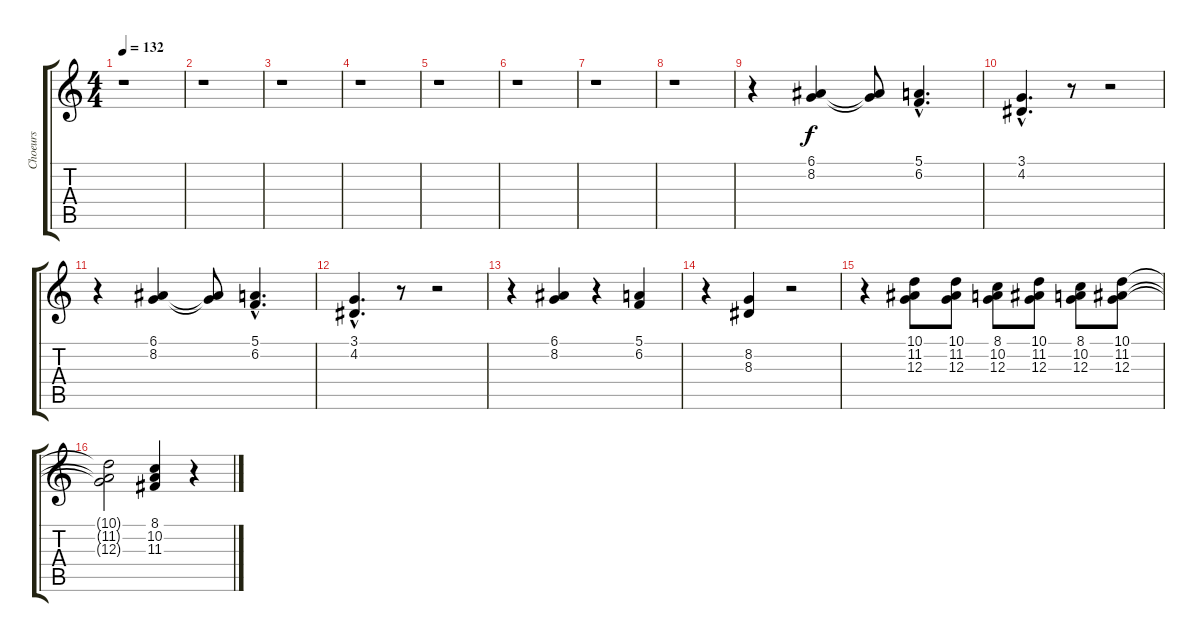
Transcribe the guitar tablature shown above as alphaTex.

\track ("Choeurs" "Choeurs") {instrument acousticgrandpiano}
\staff {score tabs}
\tuning (E4 B3 G3 D3 A2 E2) {hide}
\ts (4 4)
\tempo 132
\clef g2
\ks c
r.1{dy f} |
r.1 |
r.1 |
r.1 |
r.1 |
r.1 |
r.1 |
r.1 |
r.4 (6.1 8.2).4 (6.1{t} 8.2{t}).8 (5.1{hac} 6.2{hac}).4{d} |
(3.1{hac} 4.2{hac}).4{d} r.8 r.2 |
r.4 (6.1 8.2).4 (6.1{t} 8.2{t}).8 (5.1{hac} 6.2{hac}).4{d} |
(3.1{hac} 4.2{hac}).4{d} r.8 r.2 |
r.4 (6.1 8.2).4 r.4 (5.1 6.2).4 |
r.4 (8.2 8.3).4 r.2 |
r.4 (10.1 11.2 12.3).8 (10.1 11.2 12.3).8 (8.1 10.2 12.3).8 (10.1 11.2 12.3).8 (8.1 10.2 12.3).8 (10.1 11.2 12.3).8 |
(10.1{t} 11.2{t} 12.3{t}).2 (8.1 10.2 11.3).4 r.4
